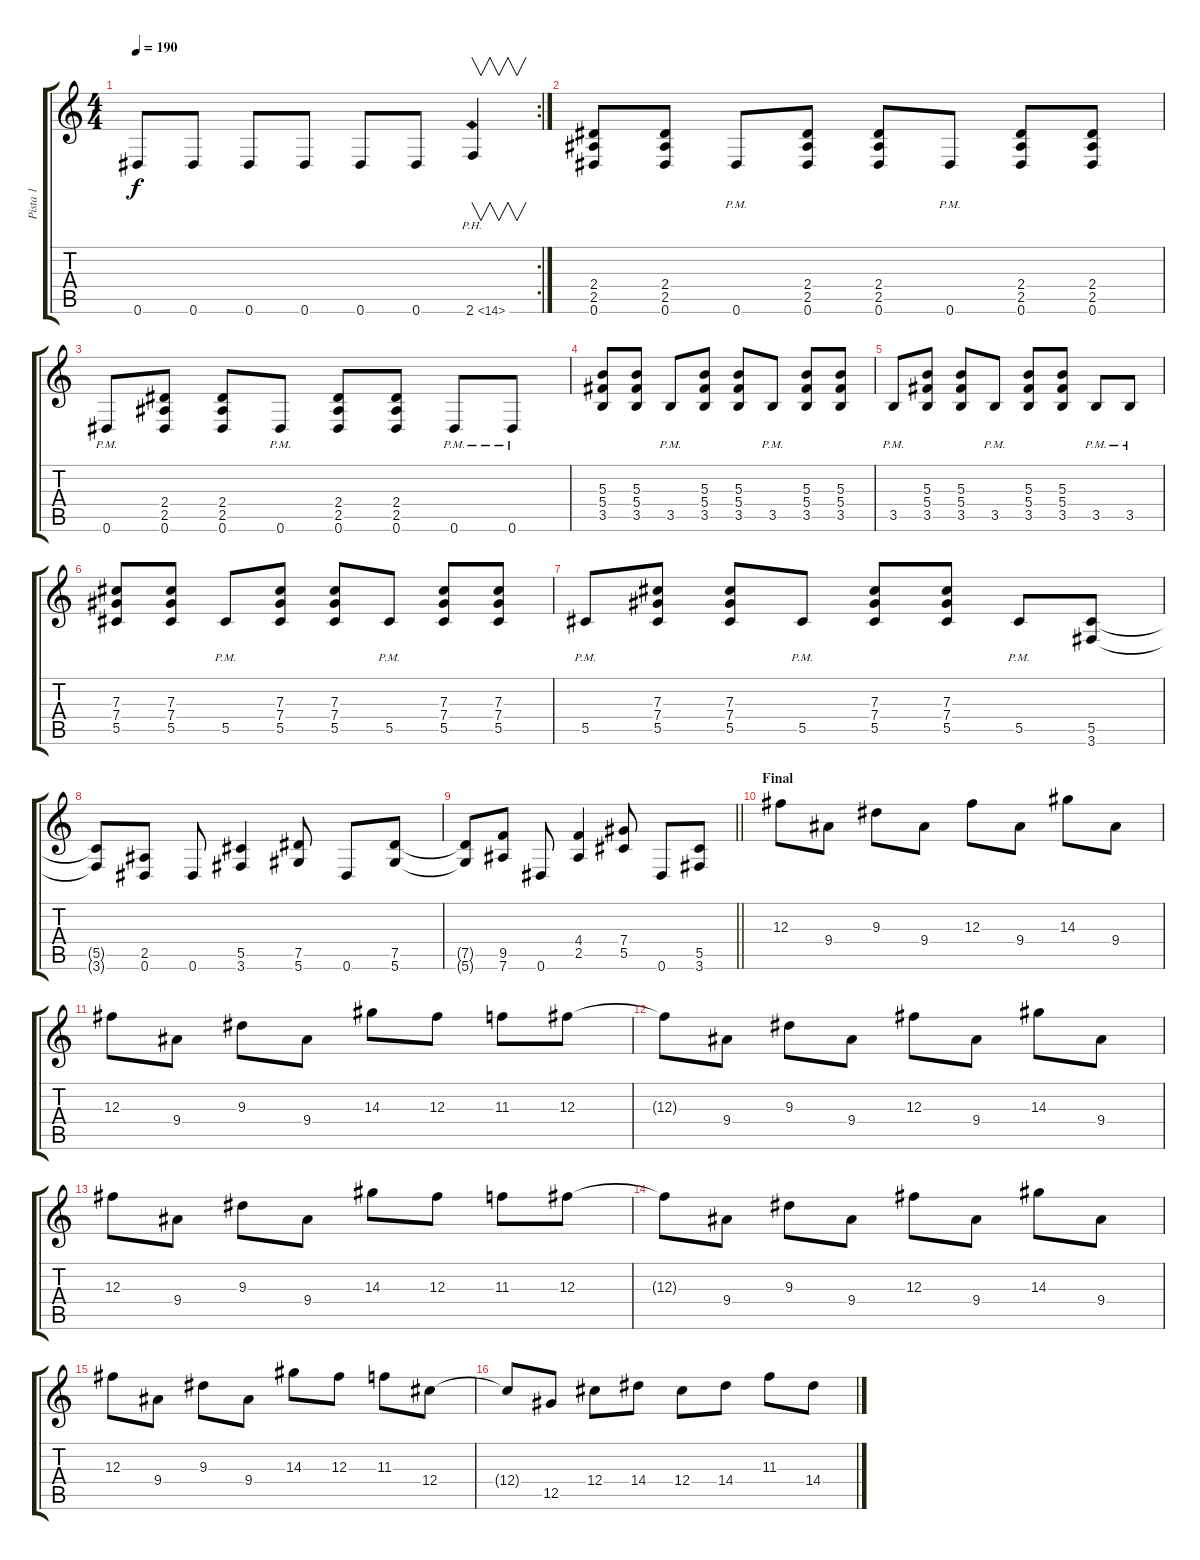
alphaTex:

\track ("Pista 1" "Pista 1") {instrument distortionguitar}
\staff {score tabs}
\tuning (Eb4 Bb3 Gb3 Db3 Ab2 Eb2) {hide}
\rc 2
\ts (4 4)
\tempo 190
\clef g2
\ks c
0.6.8{dy f} 0.6.8 0.6.8 0.6.8 0.6.8 0.6.8 2.6{ph 12}.4{v} |
(2.4 2.5 0.6).8 (2.4 2.5 0.6).8 0.6{pm}.8 (2.4 2.5 0.6).8 (2.4 2.5 0.6).8 0.6{pm}.8 (2.4 2.5 0.6).8 (2.4 2.5 0.6).8 |
0.6{pm}.8 (2.4 2.5 0.6).8 (2.4 2.5 0.6).8 0.6{pm}.8 (2.4 2.5 0.6).8 (2.4 2.5 0.6).8 0.6{pm}.8 0.6{pm}.8 |
(5.3 5.4 3.5).8 (5.3 5.4 3.5).8 3.5{pm}.8 (5.3 5.4 3.5).8 (5.3 5.4 3.5).8 3.5{pm}.8 (5.3 5.4 3.5).8 (5.3 5.4 3.5).8 |
3.5{pm}.8 (5.3 5.4 3.5).8 (5.3 5.4 3.5).8 3.5{pm}.8 (5.3 5.4 3.5).8 (5.3 5.4 3.5).8 3.5{pm}.8 3.5{pm}.8 |
(7.3 7.4 5.5).8 (7.3 7.4 5.5).8 5.5{pm}.8 (7.3 7.4 5.5).8 (7.3 7.4 5.5).8 5.5{pm}.8 (7.3 7.4 5.5).8 (7.3 7.4 5.5).8 |
5.5{pm}.8 (7.3 7.4 5.5).8 (7.3 7.4 5.5).8 5.5{pm}.8 (7.3 7.4 5.5).8 (7.3 7.4 5.5).8 5.5{pm}.8 (5.5 3.6).8 |
(5.5{t} 3.6{t}).8 (2.5 0.6).8 0.6.8 (5.5 3.6).4 (7.5 5.6).8 0.6.8 (7.5 5.6).8 |
\barLineRight lightlight
(7.5{t} 5.6{t}).8 (9.5 7.6).8 0.6.8 (4.4 2.5).4 (7.4 5.5).8 0.6.8 (5.5 3.6).8 |
\section ("" "Final")
12.3.8 9.4.8 9.3.8 9.4.8 12.3.8 9.4.8 14.3.8 9.4.8 |
12.3.8 9.4.8 9.3.8 9.4.8 14.3.8 12.3.8 11.3.8 12.3.8 |
12.3{t}.8 9.4.8 9.3.8 9.4.8 12.3.8 9.4.8 14.3.8 9.4.8 |
12.3.8 9.4.8 9.3.8 9.4.8 14.3.8 12.3.8 11.3.8 12.3.8 |
12.3{t}.8 9.4.8 9.3.8 9.4.8 12.3.8 9.4.8 14.3.8 9.4.8 |
12.3.8 9.4.8 9.3.8 9.4.8 14.3.8 12.3.8 11.3.8 12.4.8 |
12.4{t}.8 12.5.8 12.4.8 14.4.8 12.4.8 14.4.8 11.3.8 14.4.8
